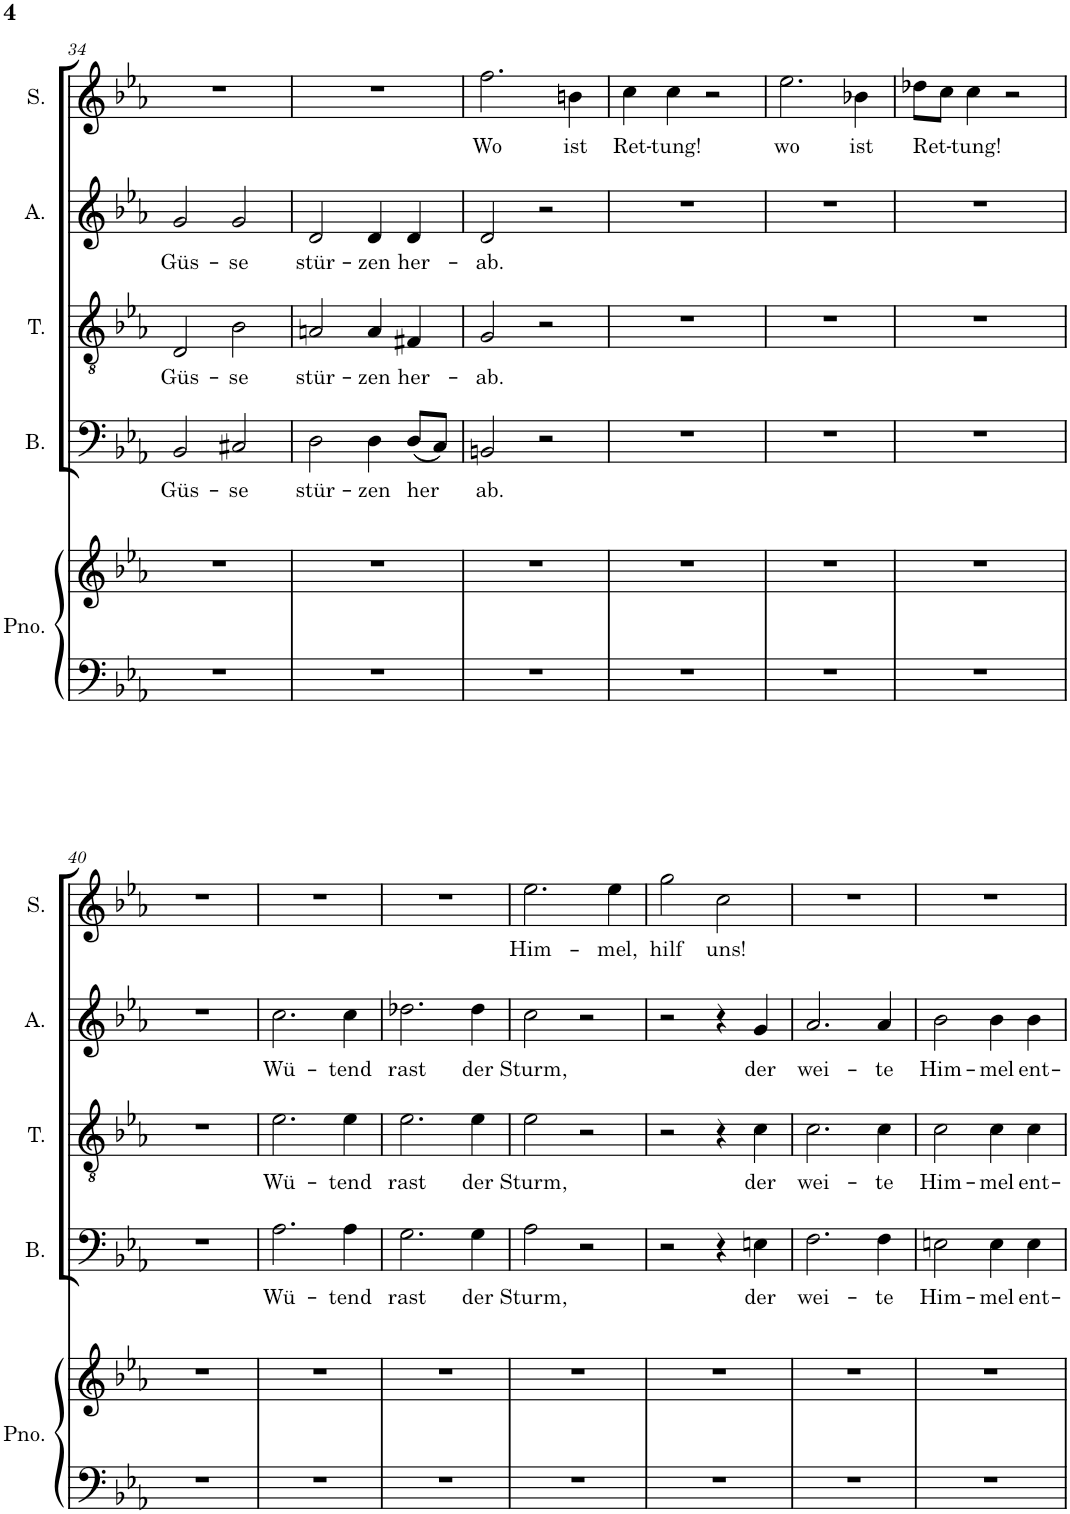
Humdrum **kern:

**kern	**kern	**kern	**text	**kern	**text	**kern	**text	**kern	**text
*part5	*part5	*part4	*part4	*part3	*part3	*part2	*part2	*part1	*part1
*staff6	*staff5	*staff4	*staff4	*staff3	*staff3	*staff2	*staff2	*staff1	*staff1
*I"Piano	*	*I"Bass	*	*I"Tenor	*	*I"Alto	*	*I"Soprano	*
*I'Pno.	*	*I'B.	*	*I'T.	*	*I'A.	*	*I'S.	*
!!LO:PB:g=z
*clefF4	*clefG2	*clefF4	*	*clefGv2	*	*clefG2	*	*clefG2	*
*k[b-e-a-]	*k[b-e-a-]	*k[b-e-a-]	*	*k[b-e-a-]	*	*k[b-e-a-]	*	*k[b-e-a-]	*
*M4/4	*M4/4	*M4/4	*	*M4/4	*	*M4/4	*	*M4/4	*
*met(c)	*met(c)	*met(c)	*	*met(c)	*	*met(c)	*	*met(c)	*
=34	=34	=34	=34	=34	=34	=34	=34	=34	=34
!	!	!	!LO:LY:b	!	!LO:LY:b	!	!LO:LY:b	!	!
1r	1r	2BB-/	Güs-	2D/	Güs-	2g/	Güs-	1r	.
!	!	!	!LO:LY:b	!	!LO:LY:b	!	!LO:LY:b	!	!
.	.	2C#X/	-se	2B-\	-se	2g/	-se	.	.
=35	=35	=35	=35	=35	=35	=35	=35	=35	=35
!	!	!	!LO:LY:b	!	!LO:LY:b	!	!LO:LY:b	!	!
1r	1r	2D\	stür-	2An/	stür-	2d/	stür-	1r	.
!	!	!	!LO:LY:b	!	!LO:LY:b	!	!LO:LY:b	!	!
.	.	4D\	-zen	4A/	-zen	4d/	-zen	.	.
!	!	!	!LO:LY:b	!	!LO:LY:b	!	!LO:LY:b	!	!
.	.	(8D/L	her	4F#X/	her-	4d/	her-	.	.
.	.	8C/J)	.	.	.	.	.	.	.
=36	=36	=36	=36	=36	=36	=36	=36	=36	=36
!	!	!	!LO:LY:b	!	!LO:LY:b	!	!LO:LY:b	!	!LO:LY:b
1r	1r	2BBn/	ab.	2G/	-ab.	2d/	-ab.	2.ff\	Wo
.	.	2r	.	2r	.	2r	.	.	.
!	!	!	!	!	!	!	!	!	!LO:LY:b
.	.	.	.	.	.	.	.	4bn\	ist
=37	=37	=37	=37	=37	=37	=37	=37	=37	=37
!	!	!	!	!	!	!	!	!	!LO:LY:b
1r	1r	1r	.	1r	.	1r	.	4cc\	Ret-
!	!	!	!	!	!	!	!	!	!LO:LY:b
.	.	.	.	.	.	.	.	4cc\	-tung!
.	.	.	.	.	.	.	.	2r	.
=38	=38	=38	=38	=38	=38	=38	=38	=38	=38
!	!	!	!	!	!	!	!	!	!LO:LY:b
1r	1r	1r	.	1r	.	1r	.	2.ee-\	wo
!	!	!	!	!	!	!	!	!	!LO:LY:b
.	.	.	.	.	.	.	.	4b-X\	ist
=39	=39	=39	=39	=39	=39	=39	=39	=39	=39
!	!	!	!	!	!	!	!	!	!LO:LY:b
1r	1r	1r	.	1r	.	1r	.	8dd-X\L	Ret-
.	.	.	.	.	.	.	.	8cc\J	.
!	!	!	!	!	!	!	!	!	!LO:LY:b
.	.	.	.	.	.	.	.	4cc\	-tung!
.	.	.	.	.	.	.	.	2r	.
!!LO:LB:g=z
=40	=40	=40	=40	=40	=40	=40	=40	=40	=40
1r	1r	1r	.	1r	.	1r	.	1r	.
=41	=41	=41	=41	=41	=41	=41	=41	=41	=41
!	!	!	!LO:LY:b	!	!LO:LY:b	!	!LO:LY:b	!	!
1r	1r	2.A-\	Wü-	2.e-\	Wü-	2.cc\	Wü-	1r	.
!	!	!	!LO:LY:b	!	!LO:LY:b	!	!LO:LY:b	!	!
.	.	4A-\	-tend	4e-\	-tend	4cc\	-tend	.	.
=42	=42	=42	=42	=42	=42	=42	=42	=42	=42
!	!	!	!LO:LY:b	!	!LO:LY:b	!	!LO:LY:b	!	!
1r	1r	2.G\	rast	2.e-\	rast	2.dd-X\	rast	1r	.
!	!	!	!LO:LY:b	!	!LO:LY:b	!	!LO:LY:b	!	!
.	.	4G\	der	4e-\	der	4dd-\	der	.	.
=43	=43	=43	=43	=43	=43	=43	=43	=43	=43
!	!	!	!LO:LY:b	!	!LO:LY:b	!	!LO:LY:b	!	!LO:LY:b
1r	1r	2A-\	Sturm,	2e-\	Sturm,	2cc\	Sturm,	2.ee-\	Him-
.	.	2r	.	2r	.	2r	.	.	.
!	!	!	!	!	!	!	!	!	!LO:LY:b
.	.	.	.	.	.	.	.	4ee-\	-mel,
=44	=44	=44	=44	=44	=44	=44	=44	=44	=44
!	!	!	!	!	!	!	!	!	!LO:LY:b
1r	1r	2r	.	2r	.	2r	.	2gg\	hilf
!	!	!	!	!	!	!	!	!	!LO:LY:b
.	.	4r	.	4r	.	4r	.	2cc\	uns!
!	!	!	!LO:LY:b	!	!LO:LY:b	!	!LO:LY:b	!	!
.	.	4En\	der	4c\	der	4g/	der	.	.
=45	=45	=45	=45	=45	=45	=45	=45	=45	=45
!	!	!	!LO:LY:b	!	!LO:LY:b	!	!LO:LY:b	!	!
1r	1r	2.F\	wei-	2.c\	wei-	2.a-/	wei-	1r	.
!	!	!	!LO:LY:b	!	!LO:LY:b	!	!LO:LY:b	!	!
.	.	4F\	-te	4c\	-te	4a-/	-te	.	.
=46	=46	=46	=46	=46	=46	=46	=46	=46	=46
!	!	!	!LO:LY:b	!	!LO:LY:b	!	!LO:LY:b	!	!
1r	1r	2En\	Him-	2c\	Him-	2b-\	Him-	1r	.
!	!	!	!LO:LY:b	!	!LO:LY:b	!	!LO:LY:b	!	!
.	.	4E\	-mel	4c\	-mel	4b-\	-mel	.	.
!	!	!	!LO:LY:b	!	!LO:LY:b	!	!LO:LY:b	!	!
.	.	4E\	ent-	4c\	ent-	4b-\	ent-	.	.
=	=	=	=	=	=	=	=	=	=
*-	*-	*-	*-	*-	*-	*-	*-	*-	*-
